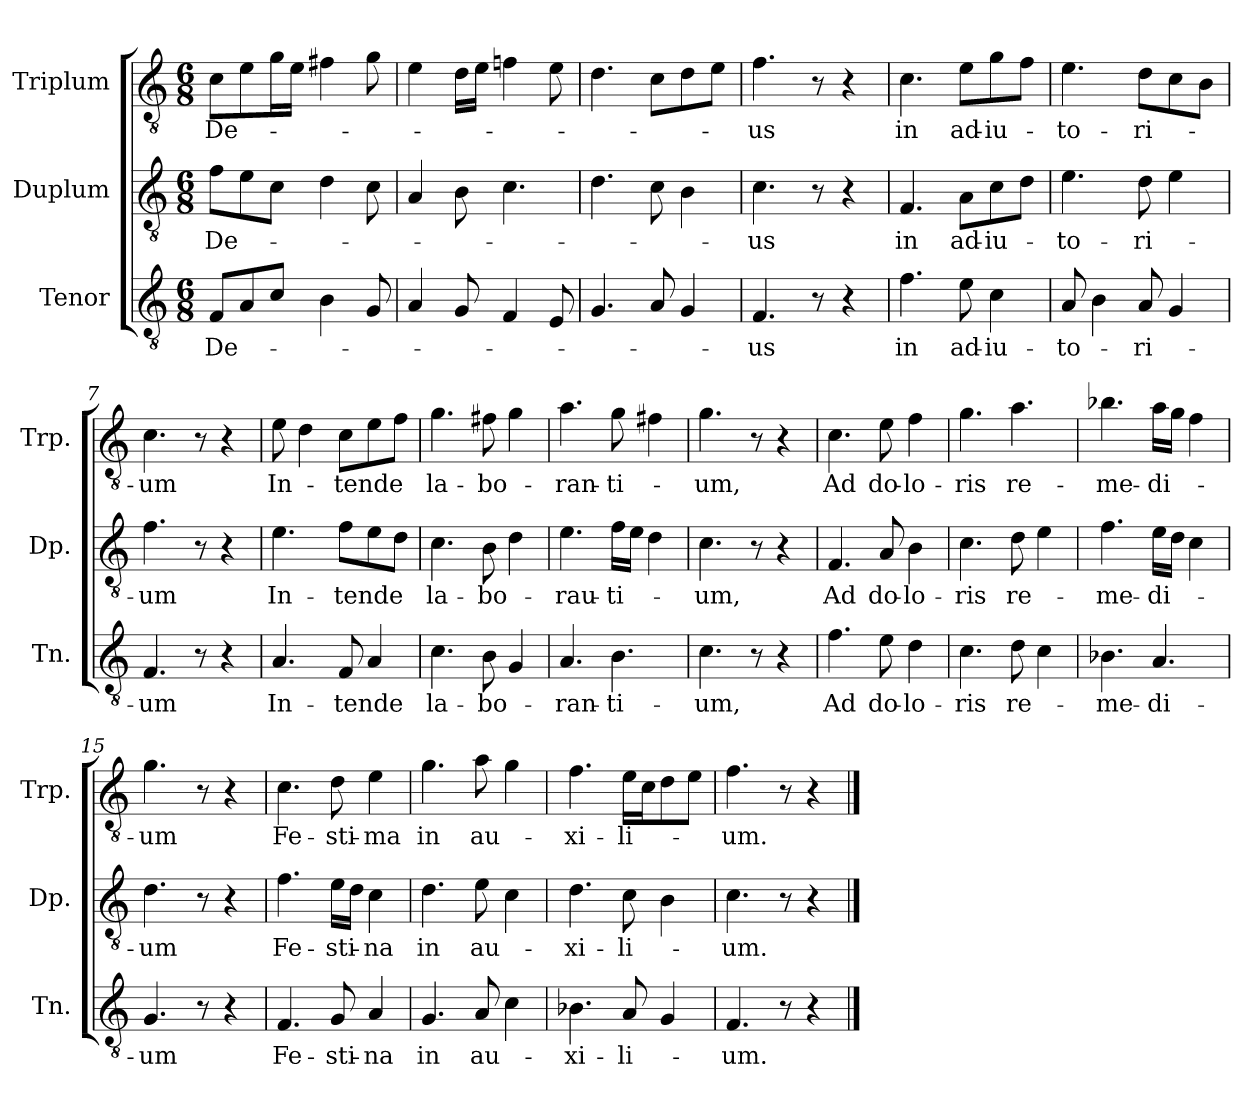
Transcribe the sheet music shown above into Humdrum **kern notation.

**kern	**text	**kern	**text	**kern	**text
*part3	*part3	*part2	*part2	*part1	*part1
*staff3	*staff3	*staff2	*staff2	*staff1	*staff1
*I"Tenor	*	*I"Duplum	*	*I"Triplum	*
*I'Tn.	*	*I'Dp.	*	*I'Trp.	*
*clefGv2	*	*clefGv2	*	*clefGv2	*
*k[]	*	*k[]	*	*k[]	*
*M6/8	*	*M6/8	*	*M6/8	*
=1	=1	=1	=1	=1	=1
!	!LO:LY:b	!	!LO:LY:b	!	!LO:LY:b
8F/L	De-	8f\L	De-	8c\L	De-
8A/	.	8e\	.	8e\	.
8c/J	.	8c\J	.	16g\L	.
.	.	.	.	16e\JJ	.
4B\	.	4d\	.	4f#X\	.
8G/	.	8c\	.	8g\	.
=2	=2	=2	=2	=2	=2
4A/	.	4A/	.	4e\	.
8G/	.	8B\	.	16d\LL	.
.	.	.	.	16e\JJ	.
4F/	.	4.c\	.	4fn\	.
8E/	.	.	.	8e\	.
=3	=3	=3	=3	=3	=3
4.G/	.	4.d\	.	4.d\	.
8A/	.	8c\	.	8c\L	.
4G/	.	4B\	.	8d\	.
.	.	.	.	8e\J	.
=4	=4	=4	=4	=4	=4
!	!LO:LY:b	!	!LO:LY:b	!	!LO:LY:b
4.F/	-us	4.c\	-us	4.f\	-us
8r	.	8r	.	8r	.
4r	.	4r	.	4r	.
=5	=5	=5	=5	=5	=5
!	!LO:LY:b	!	!LO:LY:b	!	!LO:LY:b
4.f\	in	4.F/	in	4.c\	in
!	!LO:LY:b	!	!LO:LY:b	!	!LO:LY:b
8e\	ad-	8A\L	ad-	8e\L	ad-
!	!LO:LY:b	!	!LO:LY:b	!	!LO:LY:b
4c\	-iu-	8c\	-iu-	8g\	-iu-
.	.	8d\J	.	8f\J	.
=6	=6	=6	=6	=6	=6
!	!LO:LY:b	!	!LO:LY:b	!	!LO:LY:b
8A/	-to-	4.e\	-to-	4.e\	-to-
4B\	.	.	.	.	.
!	!LO:LY:b	!	!LO:LY:b	!	!LO:LY:b
8A/	-ri-	8d\	-ri-	8d\L	-ri-
4G/	.	4e\	.	8c\	.
.	.	.	.	8B\J	.
=7	=7	=7	=7	=7	=7
!	!LO:LY:b	!	!LO:LY:b	!	!LO:LY:b
4.F/	-um	4.f\	-um	4.c\	-um
8r	.	8r	.	8r	.
4r	.	4r	.	4r	.
!!LO:LB:g=z
=8	=8	=8	=8	=8	=8
!	!LO:LY:b	!	!LO:LY:b	!	!LO:LY:b
4.A/	In-	4.e\	In-	8e\	In-
.	.	.	.	4d\	.
!	!LO:LY:b	!	!LO:LY:b	!	!LO:LY:b
8F/	-tende	8f\L	-tende	8c\L	-tende
4A/	.	8e\	.	8e\	.
.	.	8d\J	.	8f\J	.
=9	=9	=9	=9	=9	=9
!	!LO:LY:b	!	!LO:LY:b	!	!LO:LY:b
4.c\	la-	4.c\	la-	4.g\	la-
!	!LO:LY:b	!	!LO:LY:b	!	!LO:LY:b
8B\	-bo-	8B\	-bo-	8f#X\	-bo-
4G/	.	4d\	.	4g\	.
=10	=10	=10	=10	=10	=10
!	!LO:LY:b	!	!LO:LY:b	!	!LO:LY:b
4.A/	-ran-	4.e\	-rau-	4.a\	-ran-
!	!LO:LY:b	!	!LO:LY:b	!	!LO:LY:b
4.B\	-ti-	16f\LL	-ti-	8g\	-ti-
.	.	16e\JJ	.	.	.
.	.	4d\	.	4f#X\	.
=11	=11	=11	=11	=11	=11
!	!LO:LY:b	!	!LO:LY:b	!	!LO:LY:b
4.c\	-um,	4.c\	-um,	4.g\	-um,
8r	.	8r	.	8r	.
4r	.	4r	.	4r	.
=12	=12	=12	=12	=12	=12
!	!LO:LY:b	!	!LO:LY:b	!	!LO:LY:b
4.f\	Ad	4.F/	Ad	4.c\	Ad
!	!LO:LY:b	!	!LO:LY:b	!	!LO:LY:b
8e\	do-	8A/	do-	8e\	do-
!	!LO:LY:b	!	!LO:LY:b	!	!LO:LY:b
4d\	-lo-	4B\	-lo-	4f\	-lo-
=13	=13	=13	=13	=13	=13
!	!LO:LY:b	!	!LO:LY:b	!	!LO:LY:b
4.c\	-ris	4.c\	-ris	4.g\	-ris
!	!LO:LY:b	!	!LO:LY:b	!	!LO:LY:b
8d\	re-	8d\	re-	4.a\	re-
4c\	.	4e\	.	.	.
=14	=14	=14	=14	=14	=14
!	!LO:LY:b	!	!LO:LY:b	!	!LO:LY:b
4.B-X\	-me-	4.f\	-me-	4.b-X\	-me-
!	!LO:LY:b	!	!LO:LY:b	!	!LO:LY:b
4.A/	-di-	16e\LL	-di-	16a\LL	-di-
.	.	16d\JJ	.	16g\JJ	.
.	.	4c\	.	4f\	.
=15	=15	=15	=15	=15	=15
!	!LO:LY:b	!	!LO:LY:b	!	!LO:LY:b
4.G/	-um	4.d\	-um	4.g\	-um
8r	.	8r	.	8r	.
4r	.	4r	.	4r	.
!!LO:LB:g=z
=16	=16	=16	=16	=16	=16
!	!LO:LY:b	!	!LO:LY:b	!	!LO:LY:b
4.F/	Fe-	4.f\	Fe-	4.c\	Fe-
!	!LO:LY:b	!	!LO:LY:b	!	!LO:LY:b
8G/	-sti-	16e\LL	-sti-	8d\	-sti-
.	.	16d\JJ	.	.	.
!	!LO:LY:b	!	!LO:LY:b	!	!LO:LY:b
4A/	-na	4c\	-na	4e\	-ma
=17	=17	=17	=17	=17	=17
!	!LO:LY:b	!	!LO:LY:b	!	!LO:LY:b
4.G/	in	4.d\	in	4.g\	in
!	!LO:LY:b	!	!LO:LY:b	!	!LO:LY:b
8A/	au-	8e\	au-	8a\	au-
4c\	.	4c\	.	4g\	.
=18	=18	=18	=18	=18	=18
!	!LO:LY:b	!	!LO:LY:b	!	!LO:LY:b
4.B-X\	-xi-	4.d\	-xi-	4.f\	-xi-
!	!LO:LY:b	!	!LO:LY:b	!	!LO:LY:b
8A/	-li-	8c\	-li-	16e\LL	-li-
.	.	.	.	16c\J	.
4G/	.	4B\	.	8d\	.
.	.	.	.	8e\J	.
=19	=19	=19	=19	=19	=19
!	!LO:LY:b	!	!LO:LY:b	!	!LO:LY:b
4.F/	-um.	4.c\	-um.	4.f\	-um.
8r	.	8r	.	8r	.
4r	.	4r	.	4r	.
==	==	==	==	==	==
*-	*-	*-	*-	*-	*-
